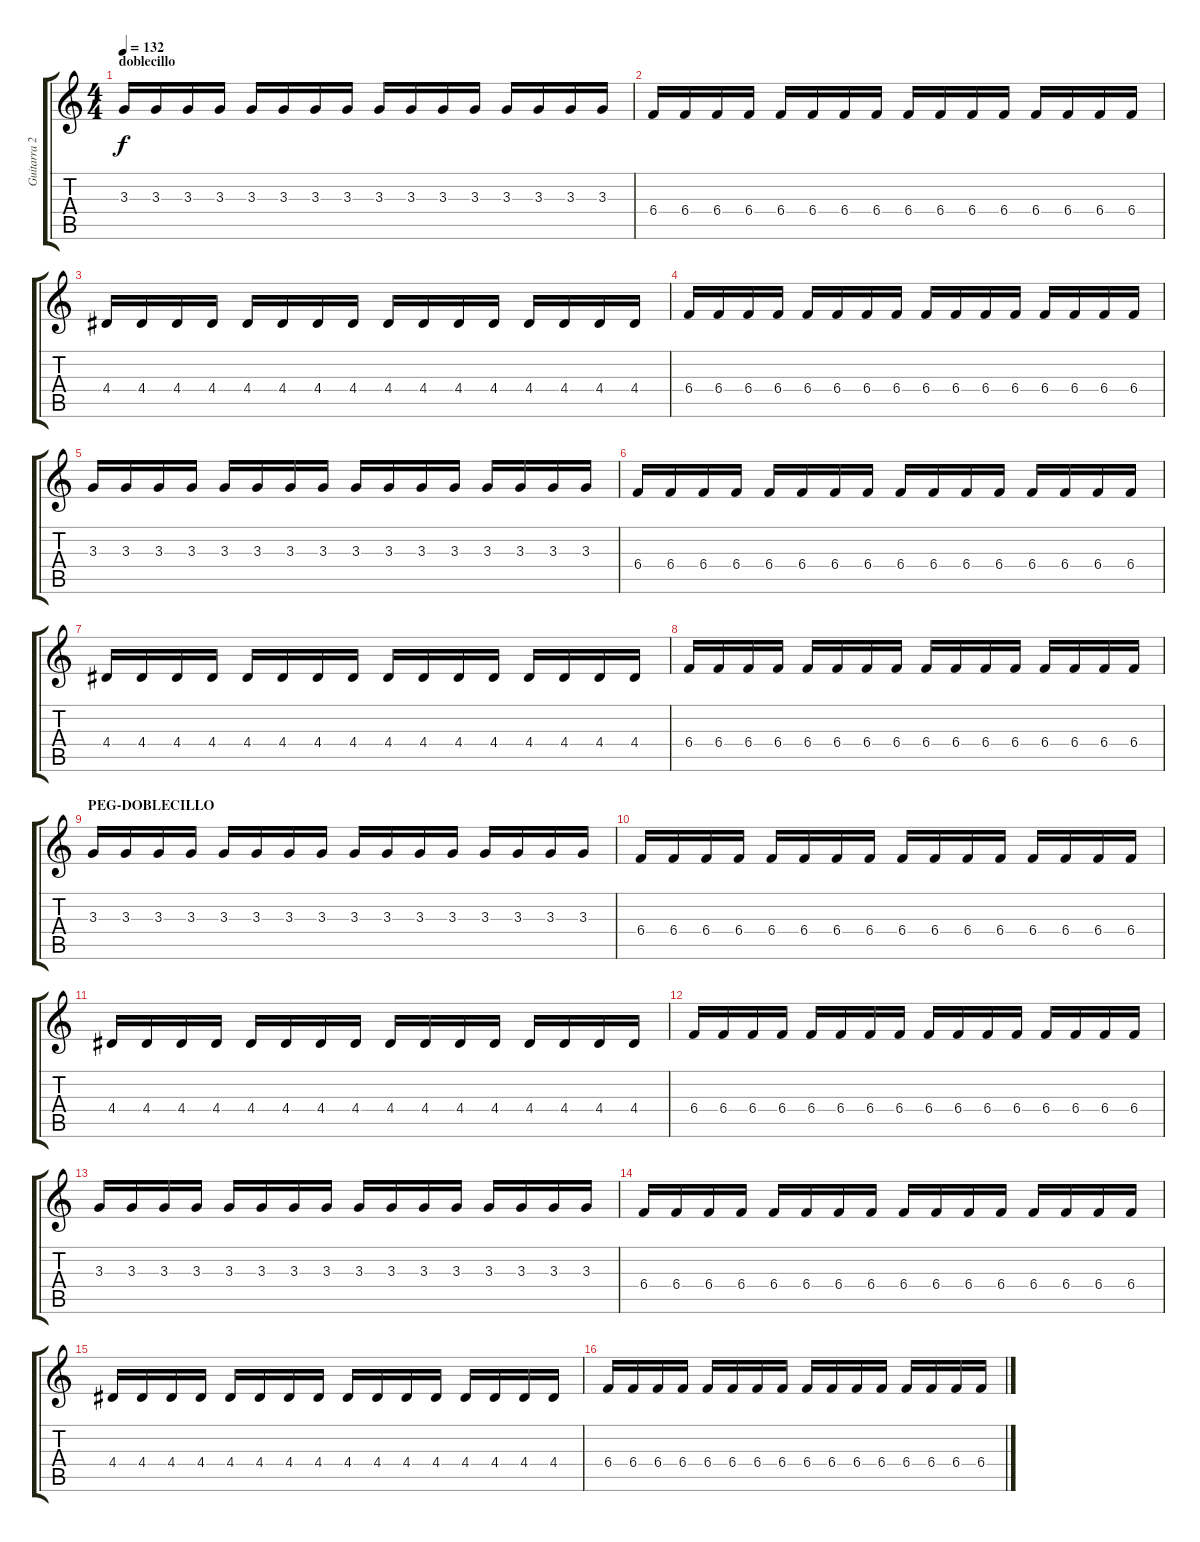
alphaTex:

\track ("Guitarra 2" "Guitarra 2") {instrument overdrivenguitar}
\staff {score tabs}
\tuning (Db4 Ab3 E3 B2 Gb2 Db2) {hide}
\ts (4 4)
\section ("" "doblecillo")
\tempo 132
\clef g2
\ks c
3.3.16{dy f} 3.3.16 3.3.16 3.3.16 3.3.16 3.3.16 3.3.16 3.3.16 3.3.16 3.3.16 3.3.16 3.3.16 3.3.16 3.3.16 3.3.16 3.3.16 |
6.4.16 6.4.16 6.4.16 6.4.16 6.4.16 6.4.16 6.4.16 6.4.16 6.4.16 6.4.16 6.4.16 6.4.16 6.4.16 6.4.16 6.4.16 6.4.16 |
4.4.16 4.4.16 4.4.16 4.4.16 4.4.16 4.4.16 4.4.16 4.4.16 4.4.16 4.4.16 4.4.16 4.4.16 4.4.16 4.4.16 4.4.16 4.4.16 |
6.4.16 6.4.16 6.4.16 6.4.16 6.4.16 6.4.16 6.4.16 6.4.16 6.4.16 6.4.16 6.4.16 6.4.16 6.4.16 6.4.16 6.4.16 6.4.16 |
3.3.16 3.3.16 3.3.16 3.3.16 3.3.16 3.3.16 3.3.16 3.3.16 3.3.16 3.3.16 3.3.16 3.3.16 3.3.16 3.3.16 3.3.16 3.3.16 |
6.4.16 6.4.16 6.4.16 6.4.16 6.4.16 6.4.16 6.4.16 6.4.16 6.4.16 6.4.16 6.4.16 6.4.16 6.4.16 6.4.16 6.4.16 6.4.16 |
4.4.16 4.4.16 4.4.16 4.4.16 4.4.16 4.4.16 4.4.16 4.4.16 4.4.16 4.4.16 4.4.16 4.4.16 4.4.16 4.4.16 4.4.16 4.4.16 |
6.4.16 6.4.16 6.4.16 6.4.16 6.4.16 6.4.16 6.4.16 6.4.16 6.4.16 6.4.16 6.4.16 6.4.16 6.4.16 6.4.16 6.4.16 6.4.16 |
\section ("" "PEG-DOBLECILLO")
3.3.16 3.3.16 3.3.16 3.3.16 3.3.16 3.3.16 3.3.16 3.3.16 3.3.16 3.3.16 3.3.16 3.3.16 3.3.16 3.3.16 3.3.16 3.3.16 |
6.4.16 6.4.16 6.4.16 6.4.16 6.4.16 6.4.16 6.4.16 6.4.16 6.4.16 6.4.16 6.4.16 6.4.16 6.4.16 6.4.16 6.4.16 6.4.16 |
4.4.16 4.4.16 4.4.16 4.4.16 4.4.16 4.4.16 4.4.16 4.4.16 4.4.16 4.4.16 4.4.16 4.4.16 4.4.16 4.4.16 4.4.16 4.4.16 |
6.4.16 6.4.16 6.4.16 6.4.16 6.4.16 6.4.16 6.4.16 6.4.16 6.4.16 6.4.16 6.4.16 6.4.16 6.4.16 6.4.16 6.4.16 6.4.16 |
3.3.16 3.3.16 3.3.16 3.3.16 3.3.16 3.3.16 3.3.16 3.3.16 3.3.16 3.3.16 3.3.16 3.3.16 3.3.16 3.3.16 3.3.16 3.3.16 |
6.4.16 6.4.16 6.4.16 6.4.16 6.4.16 6.4.16 6.4.16 6.4.16 6.4.16 6.4.16 6.4.16 6.4.16 6.4.16 6.4.16 6.4.16 6.4.16 |
4.4.16 4.4.16 4.4.16 4.4.16 4.4.16 4.4.16 4.4.16 4.4.16 4.4.16 4.4.16 4.4.16 4.4.16 4.4.16 4.4.16 4.4.16 4.4.16 |
6.4.16 6.4.16 6.4.16 6.4.16 6.4.16 6.4.16 6.4.16 6.4.16 6.4.16 6.4.16 6.4.16 6.4.16 6.4.16 6.4.16 6.4.16 6.4.16
